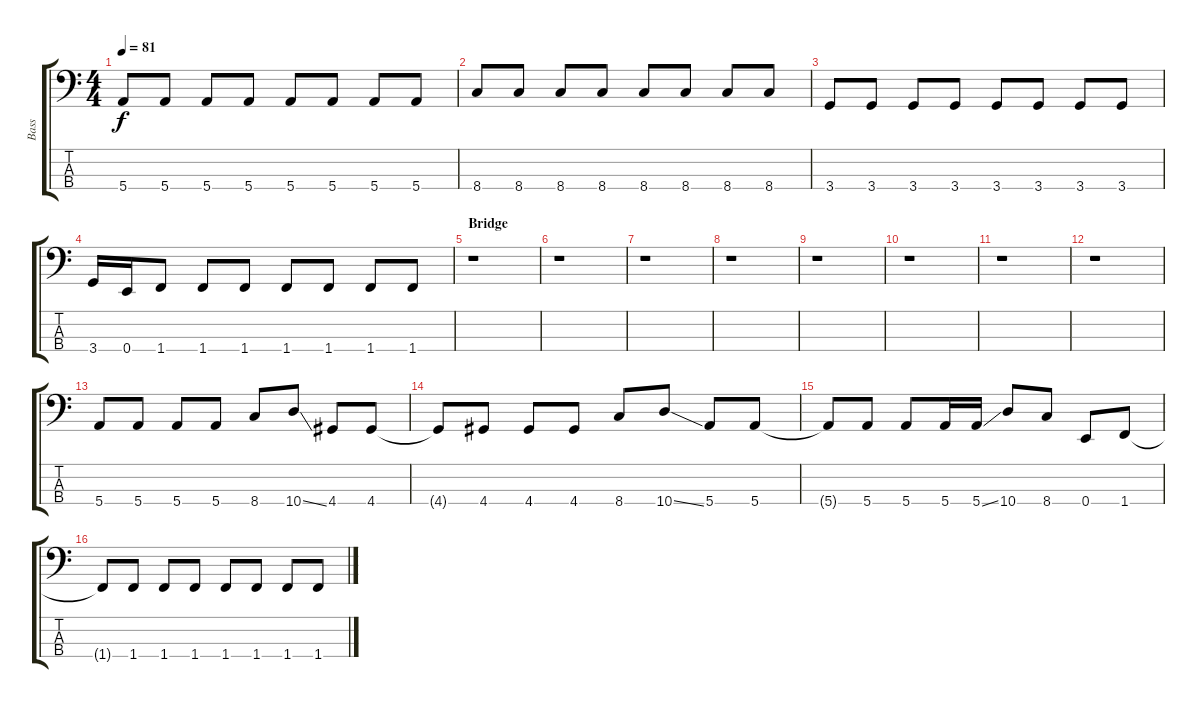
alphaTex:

\track ("Bass" "Bass") {instrument electricbassfinger}
\staff {score tabs}
\tuning (G2 D2 A1 E1) {hide}
\ts (4 4)
\tempo 81
\clef f4
\ks c
5.4.8{dy f} 5.4.8 5.4.8 5.4.8 5.4.8 5.4.8 5.4.8 5.4.8 |
8.4.8 8.4.8 8.4.8 8.4.8 8.4.8 8.4.8 8.4.8 8.4.8 |
3.4.8 3.4.8 3.4.8 3.4.8 3.4.8 3.4.8 3.4.8 3.4.8 |
3.4.16 0.4.16 1.4.8 1.4.8 1.4.8 1.4.8 1.4.8 1.4.8 1.4.8 |
\section ("" "Bridge ")
r.1 |
r.1 |
r.1 |
r.1 |
r.1 |
r.1 |
r.1 |
r.1 |
5.4.8 5.4.8 5.4.8 5.4.8 8.4.8 10.4{ss}.8 4.4.8 4.4.8 |
4.4{t}.8 4.4.8 4.4.8 4.4.8 8.4.8 10.4{ss}.8 5.4.8 5.4.8 |
5.4{t}.8 5.4.8 5.4.8 5.4.16 5.4{ss}.16 10.4.8 8.4.8 0.4.8 1.4.8 |
1.4{t}.8 1.4.8 1.4.8 1.4.8 1.4.8 1.4.8 1.4.8 1.4.8
